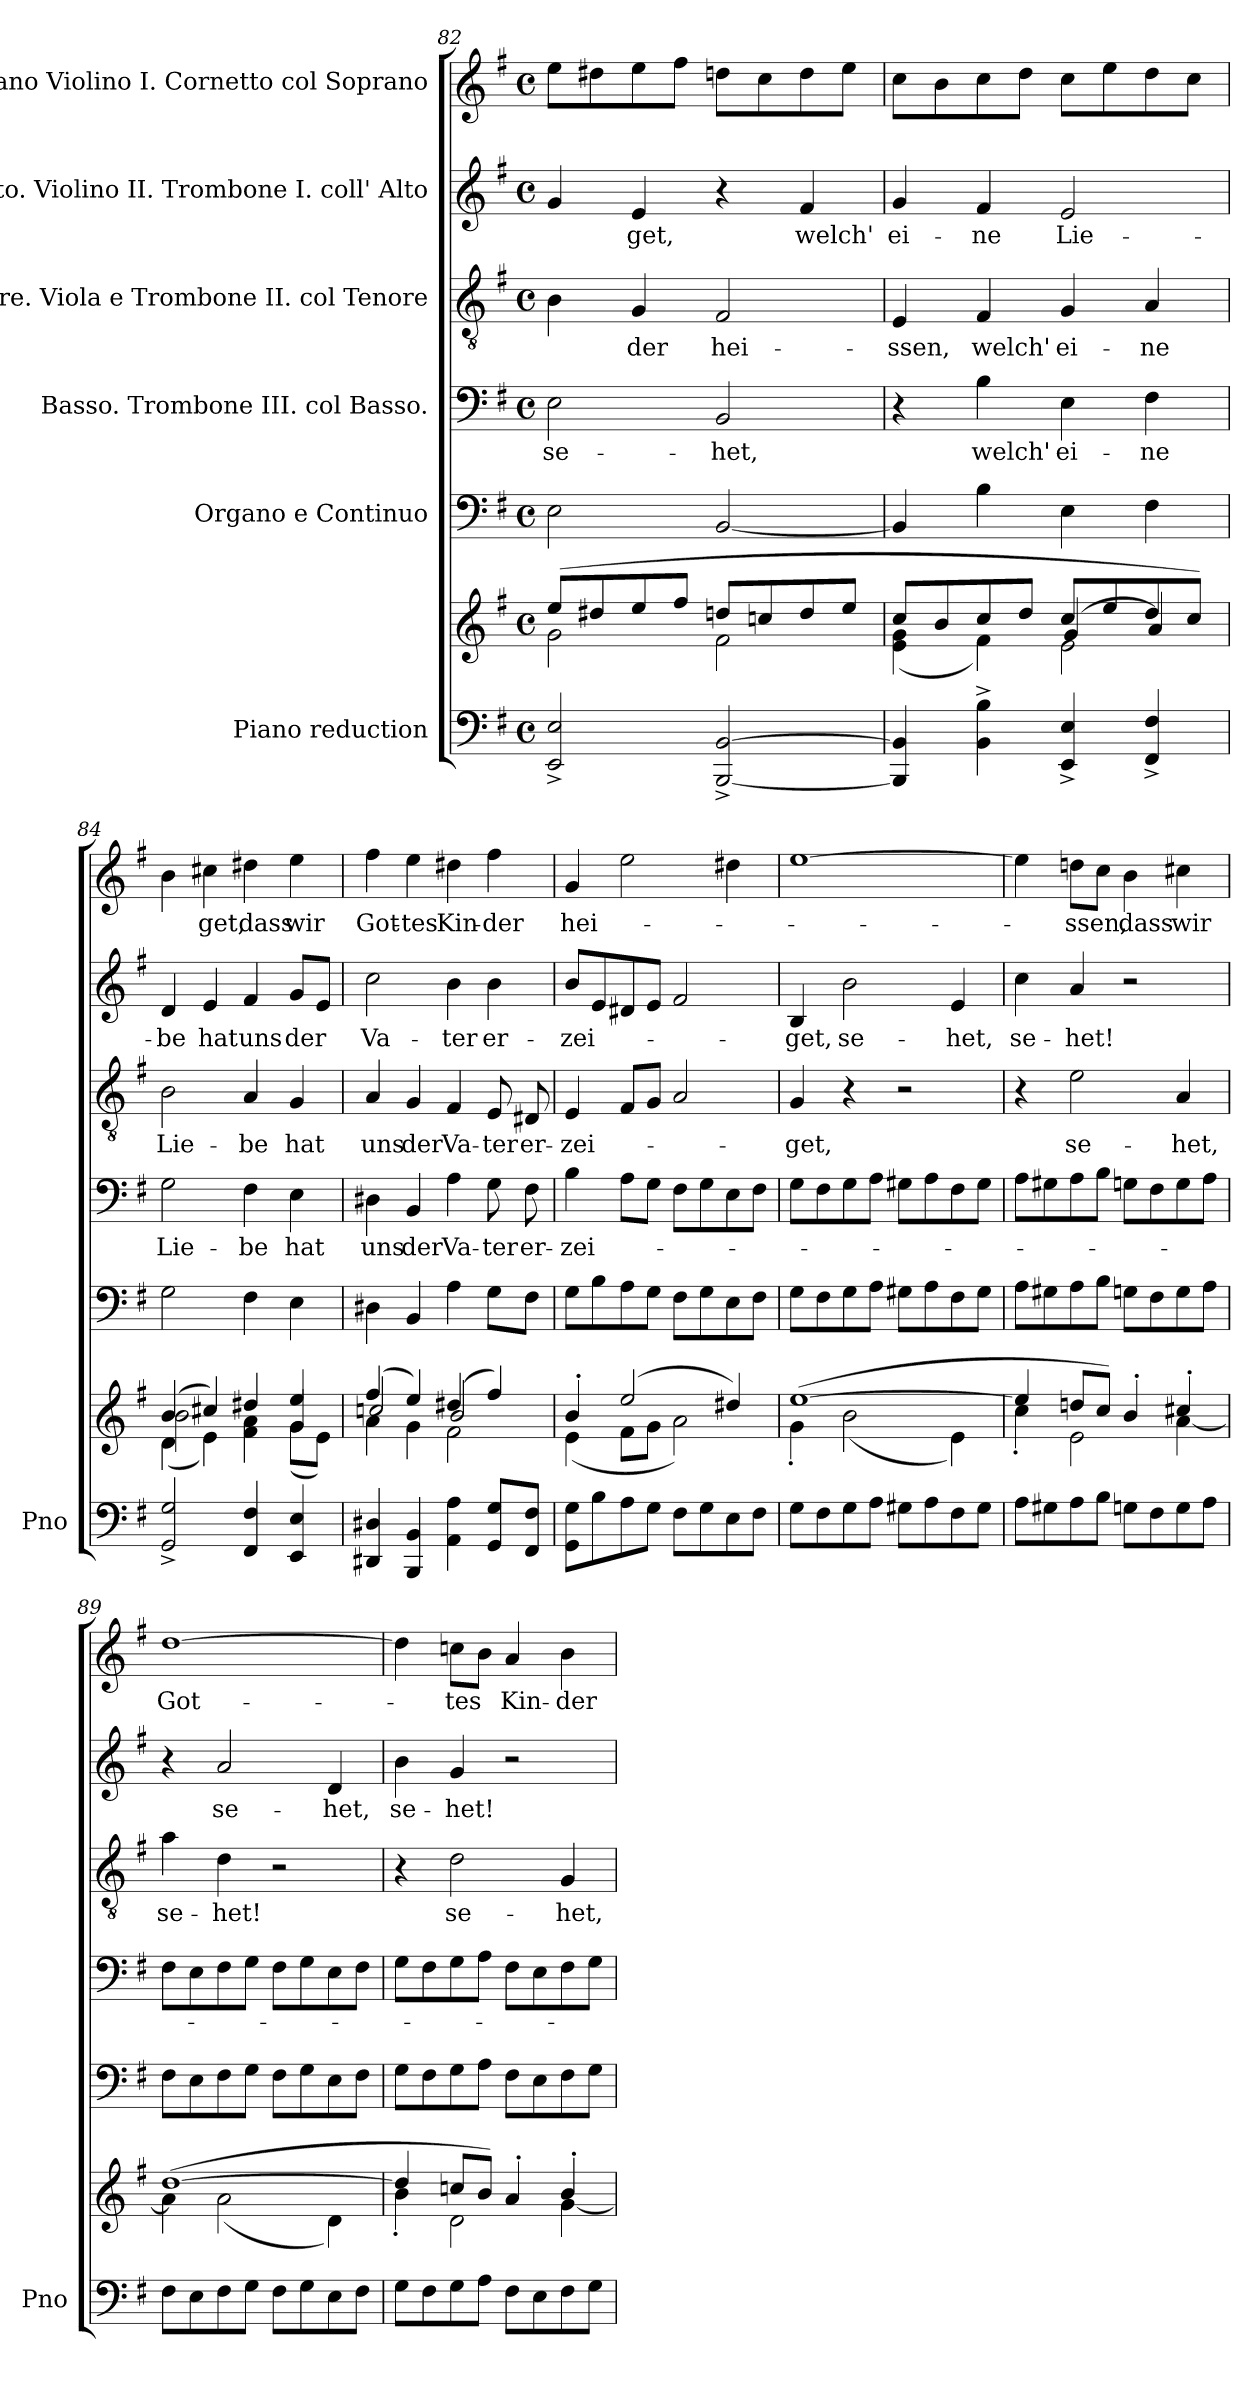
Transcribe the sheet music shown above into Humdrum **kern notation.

**kern	**kern	**kern	**kern	**text	**kern	**text	**kern	**text	**kern	**text
*part6	*part6	*part5	*part4	*part4	*part3	*part3	*part2	*part2	*part1	*part1
*staff7	*staff6	*staff5	*staff4	*staff4	*staff3	*staff3	*staff2	*staff2	*staff1	*staff1
*I"Piano reduction	*	*I"Organo e Continuo	*I"Basso. Trombone III. col Basso.	*	*I"Tenore. Viola e Trombone II. col Tenore	*	*I"Alto. Violino II. Trombone I. coll' Alto	*	*I"Soprano Violino I. Cornetto col Soprano	*
*I'Pno	*	*	*	*	*	*	*	*	*	*
*clefF4	*clefG2	*clefF4	*clefF4	*	*clefGv2	*	*clefG2	*	*clefG2	*
*k[f#]	*k[f#]	*k[f#]	*k[f#]	*	*k[f#]	*	*k[f#]	*	*k[f#]	*
*M4/4	*M4/4	*M4/4	*M4/4	*	*M4/4	*	*M4/4	*	*M4/4	*
*met(c)	*met(c)	*met(c)	*met(c)	*	*met(c)	*	*met(c)	*	*met(c)	*
=82	=82	=82	=82	=82	=82	=82	=82	=82	=82	=82
*	*^	*	*	*	*	*	*	*	*	*
!	!	!	!	!	!LO:LY:b	!	!	!	!	!	!
2EE/^ 2E/^	(>8ee/L	2g\	2E\	2E\	se-	4B\	.	4g/	.	8ee\L	.
.	8dd#X/	.	.	.	.	.	.	.	.	8dd#X\	.
!	!	!	!	!	!	!	!LO:LY:b	!	!LO:LY:b	!	!
.	8ee/	.	.	.	.	4G/	-der	4e/	get,	8ee\	.
.	8ff#/J	.	.	.	.	.	.	.	.	8ff#\J	.
!	!	!	!	!	!LO:LY:b	!	!LO:LY:b	!	!	!	!
[2BBB/^ [2BB/^	8ddn/L	2f#\	[2BB/	2BB/	het,	2F#/	hei-	4r	.	8ddn\L	.
.	8ccn/	.	.	.	.	.	.	.	.	8cc\	.
!	!	!	!	!	!	!	!	!	!LO:LY:b	!	!
.	8dd/	.	.	.	.	.	.	4f#/	welch'	8dd\	.
.	8ee/J	.	.	.	.	.	.	.	.	8ee\J	.
=83	=83	=83	=83	=83	=83	=83	=83	=83	=83	=83	=83
*	*	*^	*	*	*	*	*	*	*	*	*
!	!	!	!	!	!	!	!	!LO:LY:b	!	!LO:LY:b	!	!
4BBB/] 4BB/]	8cc/L	(<4e\ 4g\	2ryy	4BB/]	4r	.	4E/	ssen,	4g/	ei-	8cc\L	.
.	8b/	.	.	.	.	.	.	.	.	.	8b\	.
!	!	!	!	!	!	!LO:LY:b	!	!LO:LY:b	!	!LO:LY:b	!	!
4BB\^ 4B\^	8cc/	4f#\)	.	4B\	4B\	welch'	4F#/	welch'	4f#/	ne	8cc\	.
.	8dd/J	.	.	.	.	.	.	.	.	.	8dd\J	.
!	!	!	!	!	!	!LO:LY:b	!	!LO:LY:b	!	!LO:LY:b	!	!
4EE/^ 4E/^	8cc/L	2e\	(<4g/	4E\	4E\	ei-	4G/	ei-	2e/	Lie-	8cc\L	.
.	8ee/	.	.	.	.	.	.	.	.	.	8ee\	.
!	!	!	!	!	!	!LO:LY:b	!	!LO:LY:b	!	!	!	!
4FF#/^ 4F#/^	8dd/	.	4a/)	4F#\	4F#\	ne	4A/	ne	.	.	8dd\	.
.	8cc/J)	.	.	.	.	.	.	.	.	.	8cc\J	.
!!LO:PB:g=z
=84	=84	=84	=84	=84	=84	=84	=84	=84	=84	=84	=84	=84
!	!	!	!	!	!	!LO:LY:b	!	!LO:LY:b	!	!LO:LY:b	!	!
2GG/^ 2G/^	(>4b/	(<4d\	2b\	2G\	2G\	Lie-	2B\	Lie-	4d/	be	4b\	.
!	!	!	!	!	!	!	!	!	!	!LO:LY:b	!	!LO:LY:b
.	4cc#X/)	4e\)	.	.	.	.	.	.	4e/	hat	4cc#X\	get,
!	!	!	!	!	!	!LO:LY:b	!	!LO:LY:b	!	!LO:LY:b	!	!LO:LY:b
4FF#/ 4F#/	4dd#X/	4f#\ 4a\	4ryy	4F#\	4F#\	be	4A/	be	4f#/	uns	4dd#X\	dass
!	!	!	!	!	!	!LO:LY:b	!	!LO:LY:b	!	!LO:LY:b	!	!LO:LY:b
4EE/ 4E/	4ee/	(<8g\L	4g/	4E\	4E\	hat	4G/	hat	8g/L	der	4ee\	wir
.	.	8e\J)	.	.	.	.	.	.	8e/J	.	.	.
=85	=85	=85	=85	=85	=85	=85	=85	=85	=85	=85	=85	=85
!	!	!	!	!	!	!LO:LY:b	!	!LO:LY:b	!	!LO:LY:b	!	!LO:LY:b
4DD#X/ 4D#X/	(>4ff#/	4a\	2ccn/	4D#X\	4D#X\	uns	4A/	uns	2cc\	Va-	4ff#\	Got-
!	!	!	!	!	!	!LO:LY:b	!	!LO:LY:b	!	!	!	!LO:LY:b
4BBB/ 4BB/	4ee/)	4g\	.	4BB/	4BB/	der	4G/	der	.	.	4ee\	tes
!	!	!	!	!	!	!LO:LY:b	!	!LO:LY:b	!	!LO:LY:b	!	!LO:LY:b
4AA\ 4A\	(>4dd#X/	2f#\	2b/	4A\	4A\	Va-	4F#/	Va-	4b\	ter	4dd#X\	Kin-
!	!	!	!	!	!	!LO:LY:b	!	!LO:LY:b	!	!LO:LY:b	!	!LO:LY:b
8GG/ 8G/L	4ff#/)	.	.	8G\L	8G\	ter	8E/	ter	4b\	er-	4ff#\	der
!	!	!	!	!	!	!LO:LY:b	!	!LO:LY:b	!	!	!	!
8FF#/ 8F#/J	.	.	.	8F#\J	8F#\	er-	8D#X/	er-	.	.	.	.
*	*	*v	*v	*	*	*	*	*	*	*	*	*
=86	=86	=86	=86	=86	=86	=86	=86	=86	=86	=86	=86
!	!	!	!	!	!LO:LY:b	!	!LO:LY:b	!	!LO:LY:b	!	!LO:LY:b
8GG\ 8G\L	4b'/	(<4e\	8G\L	4B\	zei-	4E/	zei-	8b/L	zei-	4g/	hei-
8B\	.	.	8B\	.	.	.	.	8e/	.	.	.
8A\	(>2ee/	8f#\L	8A\	8A\L	.	8F#/L	.	8d#X/	.	2ee\	.
8G\J	.	8g\J	8G\J	8G\J	.	8G/J	.	8e/J	.	.	.
8F#\L	.	2a\)	8F#\L	8F#\L	.	2A/	.	2f#/	.	.	.
8G\	.	.	8G\	8G\	.	.	.	.	.	.	.
8E\	4dd#X/)	.	8E\	8E\	.	.	.	.	.	4dd#X\	.
8F#\J	.	.	8F#\J	8F#\J	.	.	.	.	.	.	.
=87	=87	=87	=87	=87	=87	=87	=87	=87	=87	=87	=87
!	!	!	!	!	!	!	!LO:LY:b	!	!LO:LY:b	!	!
8G\L	(>[1ee	4g'\	8G\L	8G\L	.	4G/	-get,	4B/	-get,	[1ee	.
8F#\	.	.	8F#\	8F#\	.	.	.	.	.	.	.
!	!	!	!	!	!	!	!	!	!LO:LY:b	!	!
8G\	.	(<2b\	8G\	8G\	.	4r	.	2b\	se-	.	.
8A\J	.	.	8A\J	8A\J	.	.	.	.	.	.	.
8G#X\L	.	.	8G#X\L	8G#X\L	.	2r	.	.	.	.	.
8A\	.	.	8A\	8A\	.	.	.	.	.	.	.
!	!	!	!	!	!	!	!	!	!LO:LY:b	!	!
8F#\	.	4e\)	8F#\	8F#\	.	.	.	4e/	het,	.	.
8G#\J	.	.	8G#\J	8G#\J	.	.	.	.	.	.	.
=88	=88	=88	=88	=88	=88	=88	=88	=88	=88	=88	=88
!	!	!	!	!	!	!	!	!	!LO:LY:b	!	!
8A\L	4ee/]	4cc'\	8A\L	8A\L	.	4r	.	4cc\	se-	4ee\]	.
8G#X\	.	.	8G#X\	8G#X\	.	.	.	.	.	.	.
!	!	!	!	!	!	!	!LO:LY:b	!	!LO:LY:b	!	!LO:LY:b
8A\	8ddn/L	2e\	8A\	8A\	.	2e\	se-	4a/	het!	8ddn\L	-ssen,
8B\J	8cc/J)	.	8B\J	8B\J	.	.	.	.	.	8cc\J	.
!	!	!	!	!	!	!	!	!	!	!	!LO:LY:b
8Gn\L	4b'/	.	8Gn\L	8Gn\L	.	.	.	2r	.	4b\	dass
8F#\	.	.	8F#\	8F#\	.	.	.	.	.	.	.
!	!	!	!	!	!	!	!LO:LY:b	!	!	!	!LO:LY:b
8G\	4cc#X'/	[4a\	8G\	8G\	.	4A/	het,	.	.	4cc#X\	wir
8A\J	.	.	8A\J	8A\J	.	.	.	.	.	.	.
=89	=89	=89	=89	=89	=89	=89	=89	=89	=89	=89	=89
!	!	!	!	!	!	!	!LO:LY:b	!	!	!	!LO:LY:b
8F#\L	(>[1dd	4a\]	8F#\L	8F#\L	.	4a\	se-	4r	.	[1dd	Got-
8E\	.	.	8E\	8E\	.	.	.	.	.	.	.
!	!	!	!	!	!	!	!LO:LY:b	!	!LO:LY:b	!	!
8F#\	.	(<2a\	8F#\	8F#\	.	4d\	het!	2a/	se-	.	.
8G\J	.	.	8G\J	8G\J	.	.	.	.	.	.	.
8F#\L	.	.	8F#\L	8F#\L	.	2r	.	.	.	.	.
8G\	.	.	8G\	8G\	.	.	.	.	.	.	.
!	!	!	!	!	!	!	!	!	!LO:LY:b	!	!
8E\	.	4d\)	8E\	8E\	.	.	.	4d/	het,	.	.
8F#\J	.	.	8F#\J	8F#\J	.	.	.	.	.	.	.
!!LO:LB:g=z
=90	=90	=90	=90	=90	=90	=90	=90	=90	=90	=90	=90
!	!	!	!	!	!	!	!	!	!LO:LY:b	!	!
8G\L	4dd/]	4b'\	8G\L	8G\L	.	4r	.	4b\	se-	4dd\]	.
8F#\	.	.	8F#\	8F#\	.	.	.	.	.	.	.
!	!	!	!	!	!	!	!LO:LY:b	!	!LO:LY:b	!	!LO:LY:b
8G\	8ccn/L	2d\	8G\	8G\	.	2d\	se-	4g/	het!	8ccn\L	-tes
8A\J	8b/J)	.	8A\J	8A\J	.	.	.	.	.	8b\J	.
!	!	!	!	!	!	!	!	!	!	!	!LO:LY:b
8F#\L	4a'/	.	8F#\L	8F#\L	.	.	.	2r	.	4a/	Kin-
8E\	.	.	8E\	8E\	.	.	.	.	.	.	.
!	!	!	!	!	!	!	!LO:LY:b	!	!	!	!LO:LY:b
8F#\	4b'/	[4g\	8F#\	8F#\	.	4G/	het,	.	.	4b\	der
8G\J	.	.	8G\J	8G\J	.	.	.	.	.	.	.
*	*v	*v	*	*	*	*	*	*	*	*	*
=	=	=	=	=	=	=	=	=	=	=
*-	*-	*-	*-	*-	*-	*-	*-	*-	*-	*-
